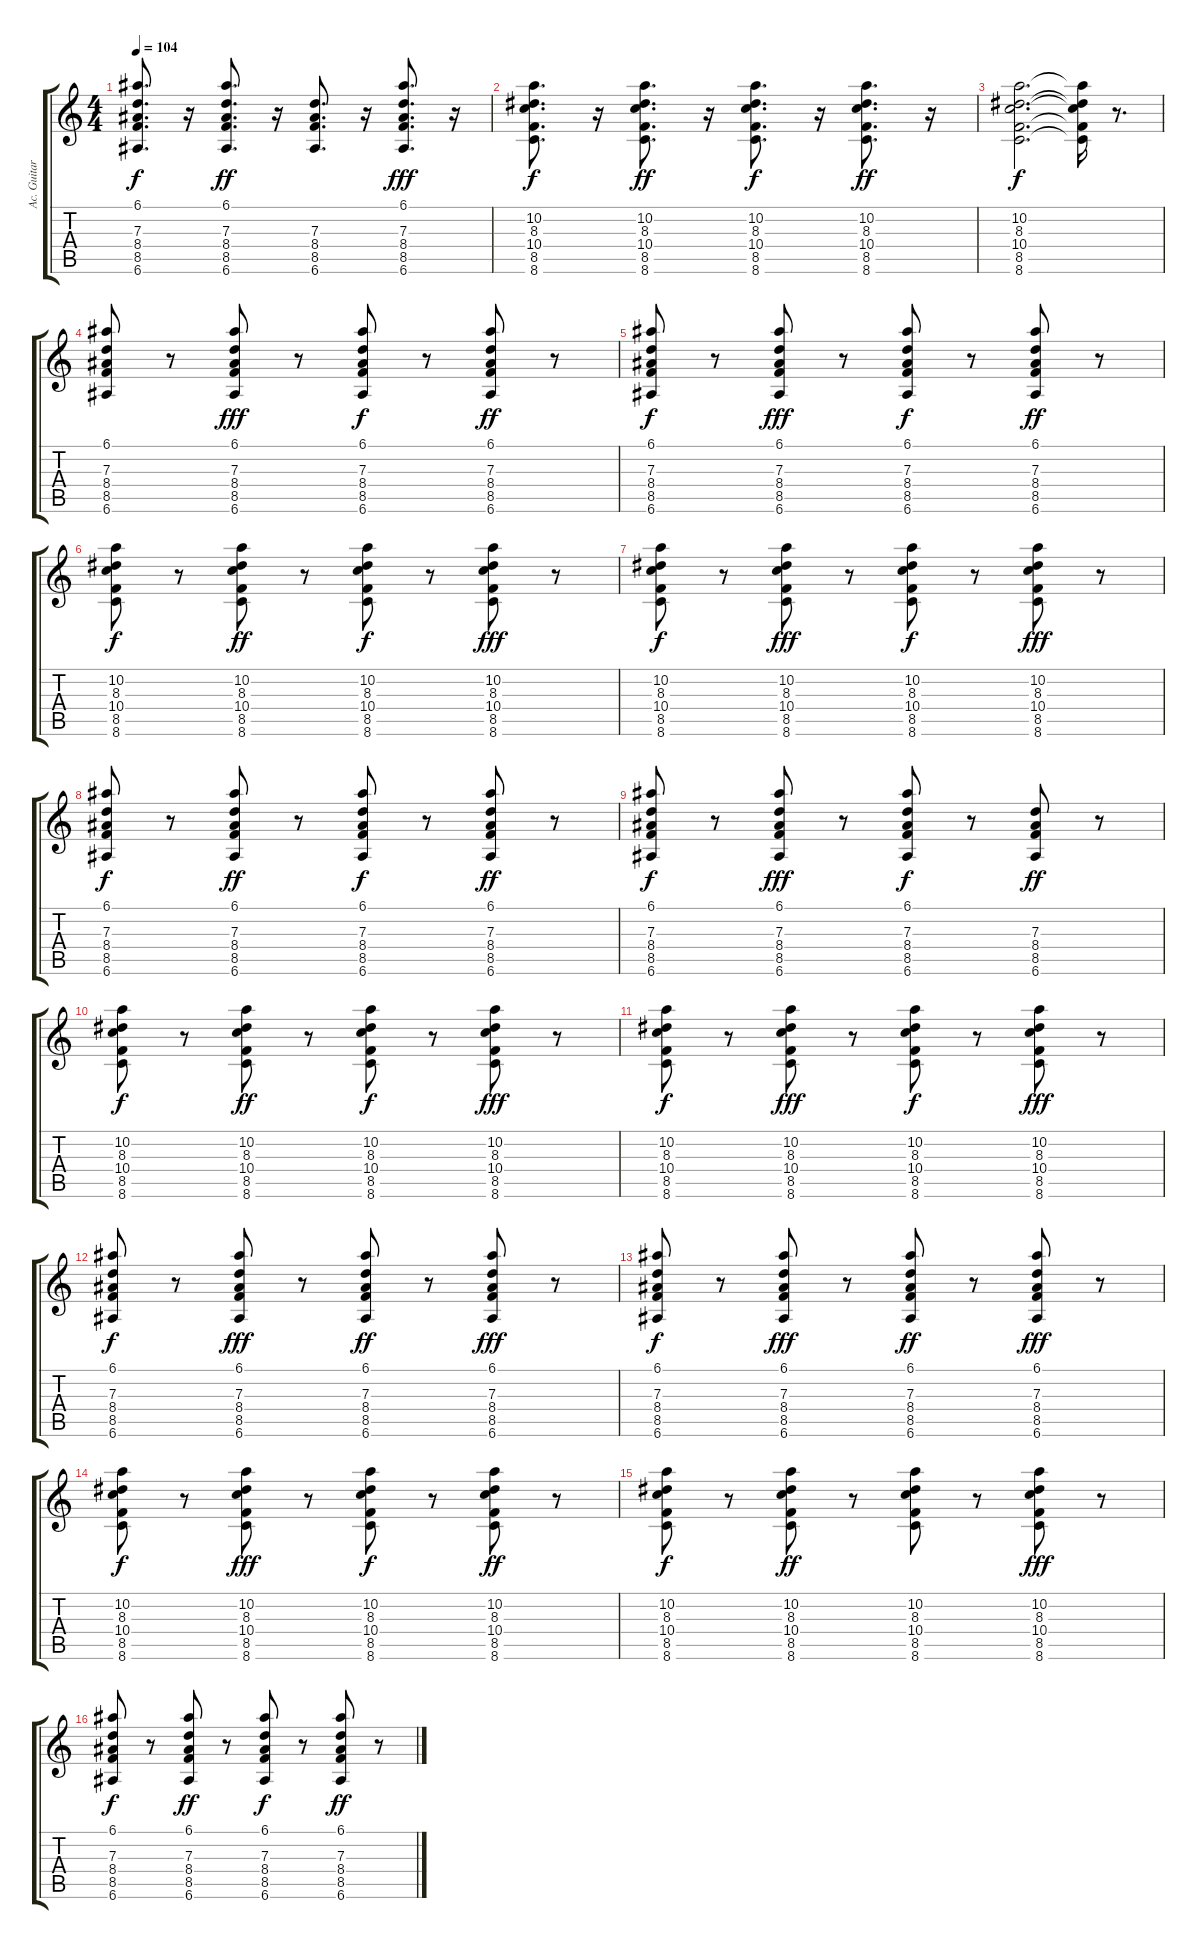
\track ("Ac. Guitar" "Ac. Guitar") {instrument acousticguitarsteel}
\staff {score tabs}
\tuning (E4 B3 G3 D3 A2 E2) {hide}
\ts (4 4)
\tempo 104
\clef g2
\ks c
(6.1 7.3 8.4 8.5 6.6).8{d dy f} r.16 (6.1 7.3 8.4 8.5 6.6).8{d dy ff} r.16 (7.3 8.4 8.5 6.6).8{d} r.16 (6.1 7.3 8.4 8.5 6.6).8{d dy fff} r.16 |
(10.2 8.3 10.4 8.5 8.6).8{d dy f} r.16 (10.2 8.3 10.4 8.5 8.6).8{d dy ff} r.16 (10.2 8.3 10.4 8.5 8.6).8{d dy f} r.16 (10.2 8.3 10.4 8.5 8.6).8{d dy ff} r.16 |
(10.2 8.3 10.4 8.5 8.6).2{d dy f} (10.2{t} 8.3{t} 10.4{t} 8.5{t} 8.6{t}).16 r.8{d} |
(6.1 7.3 8.4 8.5 6.6).8 r.8 (6.1 7.3 8.4 8.5 6.6).8{dy fff} r.8 (6.1 7.3 8.4 8.5 6.6).8{dy f} r.8 (6.1 7.3 8.4 8.5 6.6).8{dy ff} r.8 |
(6.1 7.3 8.4 8.5 6.6).8{dy f} r.8 (6.1 7.3 8.4 8.5 6.6).8{dy fff} r.8 (6.1 7.3 8.4 8.5 6.6).8{dy f} r.8 (6.1 7.3 8.4 8.5 6.6).8{dy ff} r.8 |
(10.2 8.3 10.4 8.5 8.6).8{dy f} r.8 (10.2 8.3 10.4 8.5 8.6).8{dy ff} r.8 (10.2 8.3 10.4 8.5 8.6).8{dy f} r.8 (10.2 8.3 10.4 8.5 8.6).8{dy fff} r.8 |
(10.2 8.3 10.4 8.5 8.6).8{dy f} r.8 (10.2 8.3 10.4 8.5 8.6).8{dy fff} r.8 (10.2 8.3 10.4 8.5 8.6).8{dy f} r.8 (10.2 8.3 10.4 8.5 8.6).8{dy fff} r.8 |
(6.1 7.3 8.4 8.5 6.6).8{dy f} r.8 (6.1 7.3 8.4 8.5 6.6).8{dy ff} r.8 (6.1 7.3 8.4 8.5 6.6).8{dy f} r.8 (6.1 7.3 8.4 8.5 6.6).8{dy ff} r.8 |
(6.1 7.3 8.4 8.5 6.6).8{dy f} r.8 (6.1 7.3 8.4 8.5 6.6).8{dy fff} r.8 (6.1 7.3 8.4 8.5 6.6).8{dy f} r.8 (7.3 8.4 8.5 6.6).8{dy ff} r.8 |
(10.2 8.3 10.4 8.5 8.6).8{dy f} r.8 (10.2 8.3 10.4 8.5 8.6).8{dy ff} r.8 (10.2 8.3 10.4 8.5 8.6).8{dy f} r.8 (10.2 8.3 10.4 8.5 8.6).8{dy fff} r.8 |
(10.2 8.3 10.4 8.5 8.6).8{dy f} r.8 (10.2 8.3 10.4 8.5 8.6).8{dy fff} r.8 (10.2 8.3 10.4 8.5 8.6).8{dy f} r.8 (10.2 8.3 10.4 8.5 8.6).8{dy fff} r.8 |
(6.1 7.3 8.4 8.5 6.6).8{dy f} r.8 (6.1 7.3 8.4 8.5 6.6).8{dy fff} r.8 (6.1 7.3 8.4 8.5 6.6).8{dy ff} r.8 (6.1 7.3 8.4 8.5 6.6).8{dy fff} r.8 |
(6.1 7.3 8.4 8.5 6.6).8{dy f} r.8 (6.1 7.3 8.4 8.5 6.6).8{dy fff} r.8 (6.1 7.3 8.4 8.5 6.6).8{dy ff} r.8 (6.1 7.3 8.4 8.5 6.6).8{dy fff} r.8 |
(10.2 8.3 10.4 8.5 8.6).8{dy f} r.8 (10.2 8.3 10.4 8.5 8.6).8{dy fff} r.8 (10.2 8.3 10.4 8.5 8.6).8{dy f} r.8 (10.2 8.3 10.4 8.5 8.6).8{dy ff} r.8 |
(10.2 8.3 10.4 8.5 8.6).8{dy f} r.8 (10.2 8.3 10.4 8.5 8.6).8{dy ff} r.8 (10.2 8.3 10.4 8.5 8.6).8 r.8 (10.2 8.3 10.4 8.5 8.6).8{dy fff} r.8 |
(6.1 7.3 8.4 8.5 6.6).8{dy f} r.8 (6.1 7.3 8.4 8.5 6.6).8{dy ff} r.8 (6.1 7.3 8.4 8.5 6.6).8{dy f} r.8 (6.1 7.3 8.4 8.5 6.6).8{dy ff} r.8
